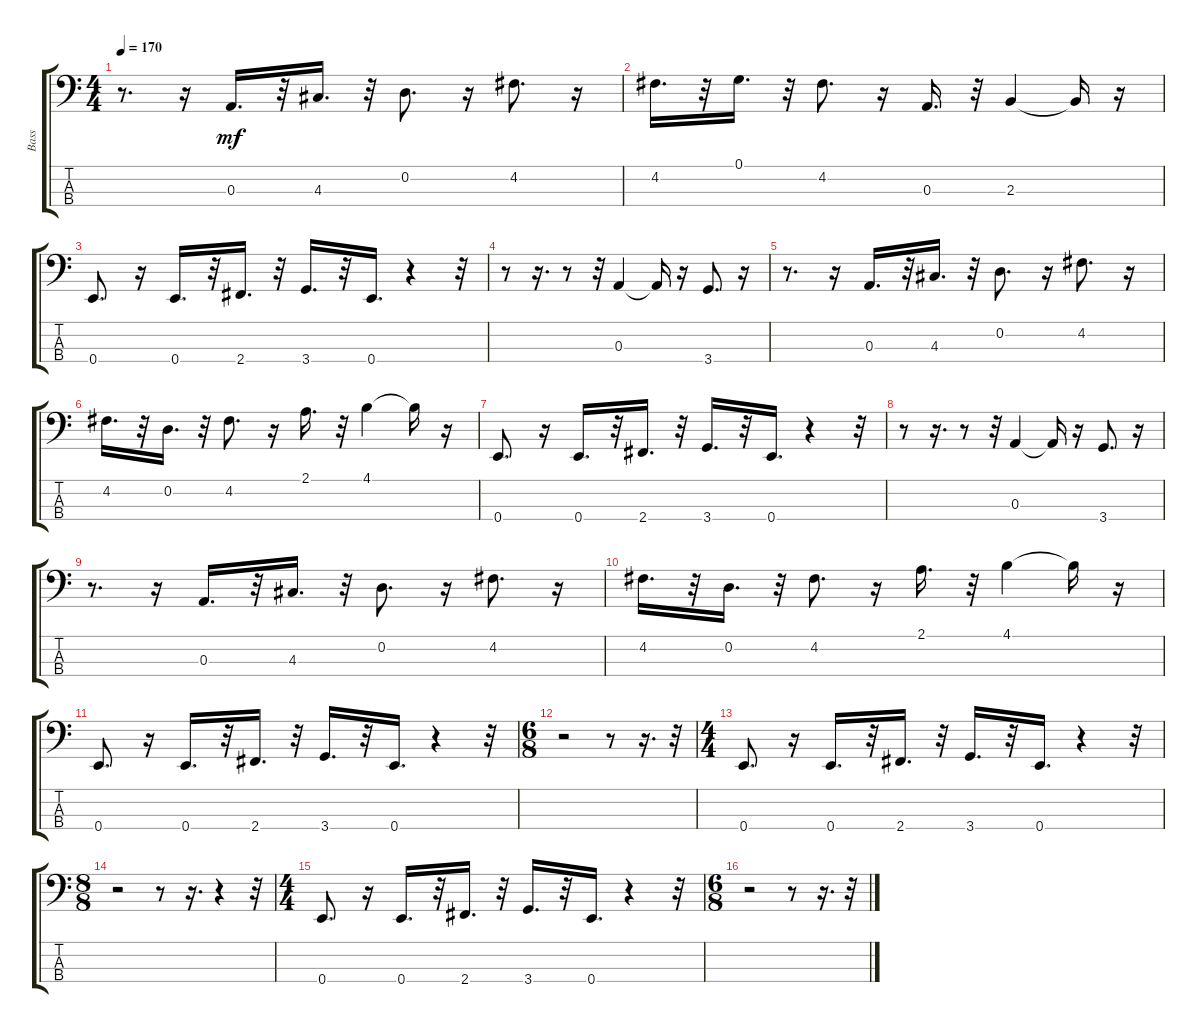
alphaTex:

\track ("Bass" "Bass") {instrument electricbassfinger}
\staff {score tabs}
\tuning (G2 D2 A1 E1) {hide}
\ts (4 4)
\tempo 170
\clef f4
\ks c
r.8{d dy mf} r.16 0.3.16{d} r.32 4.3.16{d} r.32 0.2.8{d} r.16 4.2.8{d} r.16 |
4.2.16{d} r.32 0.1.16{d} r.32 4.2.8{d} r.16 0.3.16{d} r.32 2.3.4 2.3{t}.16 r.16 |
0.4.8{d} r.16 0.4.16{d} r.32 2.4.16{d} r.32 3.4.16{d} r.32 0.4.16{d} r.4 r.32 |
r.8 r.16{d} r.8 r.32 0.3.4 0.3{t}.16 r.16 3.4.8{d} r.16 |
r.8{d} r.16 0.3.16{d} r.32 4.3.16{d} r.32 0.2.8{d} r.16 4.2.8{d} r.16 |
4.2.16{d} r.32 0.2.16{d} r.32 4.2.8{d} r.16 2.1.16{d} r.32 4.1.4 4.1{t}.16 r.16 |
0.4.8{d} r.16 0.4.16{d} r.32 2.4.16{d} r.32 3.4.16{d} r.32 0.4.16{d} r.4 r.32 |
r.8 r.16{d} r.8 r.32 0.3.4 0.3{t}.16 r.16 3.4.8{d} r.16 |
r.8{d} r.16 0.3.16{d} r.32 4.3.16{d} r.32 0.2.8{d} r.16 4.2.8{d} r.16 |
4.2.16{d} r.32 0.2.16{d} r.32 4.2.8{d} r.16 2.1.16{d} r.32 4.1.4 4.1{t}.16 r.16 |
0.4.8{d} r.16 0.4.16{d} r.32 2.4.16{d} r.32 3.4.16{d} r.32 0.4.16{d} r.4 r.32 |
\ts (6 8)
r.2 r.8 r.16{d} r.32 |
\ts (4 4)
0.4.8{d} r.16 0.4.16{d} r.32 2.4.16{d} r.32 3.4.16{d} r.32 0.4.16{d} r.4 r.32 |
\ts (8 8)
r.2 r.8 r.16{d} r.4 r.32 |
\ts (4 4)
0.4.8{d} r.16 0.4.16{d} r.32 2.4.16{d} r.32 3.4.16{d} r.32 0.4.16{d} r.4 r.32 |
\ts (6 8)
r.2 r.8 r.16{d} r.32
